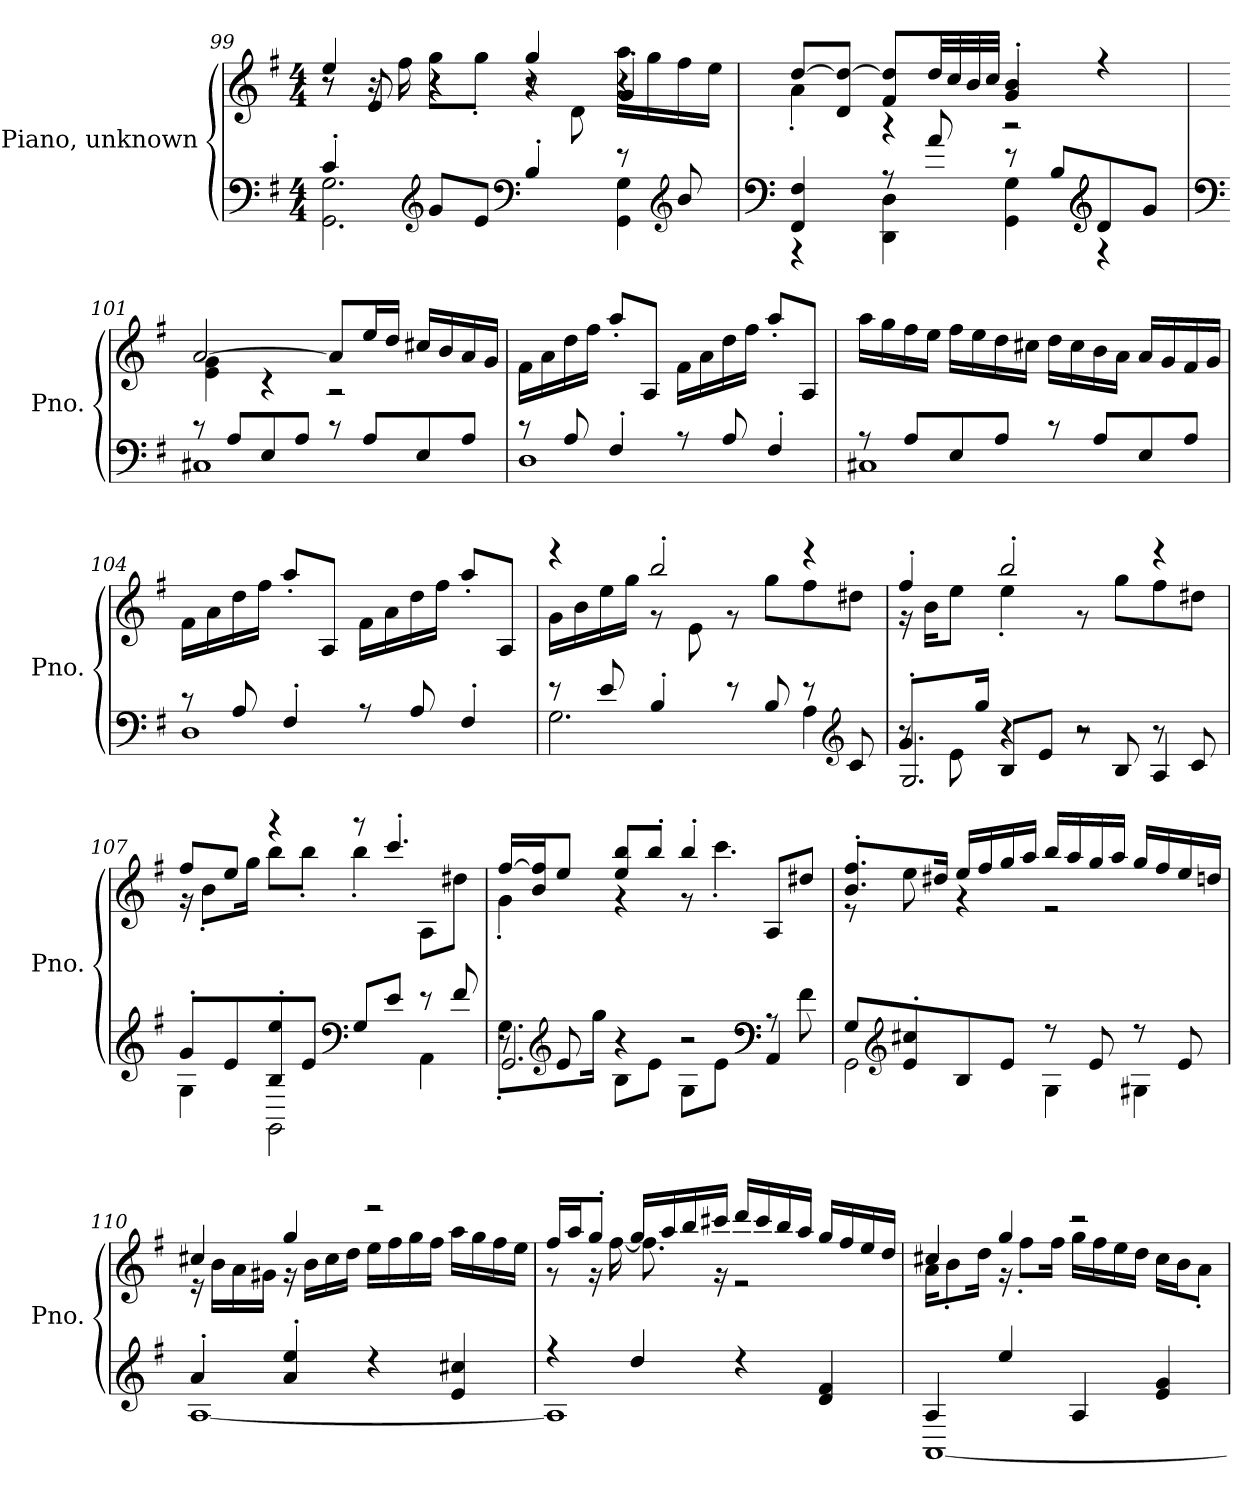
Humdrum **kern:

**kern	**kern
*part1	*part1
*staff2	*staff1
*I"Piano, unknown	*
*I'Pno.	*
*clefF4	*clefG2
*k[f#]	*k[f#]
*M4/4	*M4/4
=99	=99
*^	*^
*	*	*	*^
4c'/	2.GG\ 2.G\	4ee/	8r	8r
.	.	.	16r	8e/
.	.	.	16ff#\	.
*clefG2	*	*	*	*
8g/L	.	4r	8gg\L	4r
8e/J	.	.	8gg'\J	.
*clefF4	*	*	*	*
4B'/	.	4gg/	8r	4r
.	.	.	8d\	.
8r	4GG\ 4G\	4r	16aa\LL	4g'/
.	.	.	16gg\	.
*clefG2	*	*	*	*
8b/	.	.	16ff#\	.
.	.	.	16ee\JJ	.
*	*	*v	*v	*v
=100	=100	=100
*clefF4	*	*
*	*	*^
4FF#/ 4F#/	4r	[8dd/L	4a'\
.	.	8d/ 8dd/_J	.
8r	4DD\ 4D\	8f#/ 8dd/]L	4r
8a/	.	32dd/LL	.
.	.	32cc/	.
.	.	32b/	.
.	.	32cc/JJJ	.
8r	4GG\ 4G\	4g/' 4b/'	2r
8B/L	.	.	.
*clefG2	*	*	*
8d/	4r	4r	.
8g/J	.	.	.
!!LO:LB:g=z	!!
=101	=101	=101	=101
*clefF4	*	*	*
8r	1C#X	[2a/	4e\ 4g\
8A/L	.	.	.
8E/	.	.	4r
8A/J	.	.	.
8r	.	8a/L]	2r
8A/L	.	16ee/L	.
.	.	16dd/JJ	.
8E/	.	16cc#X/LL	.
.	.	16b/	.
8A/J	.	16a/	.
.	.	16g/JJ	.
*	*	*v	*v
=102	=102	=102
8r	1D	16f#\LL
.	.	16a\
8A/	.	16dd\
.	.	16ff#\JJ
4F#'/	.	8aa'/L
.	.	8A/J
8r	.	16f#\LL
.	.	16a\
8A/	.	16dd\
.	.	16ff#\JJ
4F#'/	.	8aa'/L
.	.	8A/J
=103	=103	=103
8r	1C#X	16aa\LL
.	.	16gg\
8A/L	.	16ff#\
.	.	16ee\JJ
8E/	.	16ff#\LL
.	.	16ee\
8A/J	.	16dd\
.	.	16cc#X\JJ
8r	.	16dd\LL
.	.	16cc#\
8A/L	.	16b\
.	.	16a\JJ
8E/	.	16a/LL
.	.	16g/
8A/J	.	16f#/
.	.	16g/JJ
!!LO:LB:g=z
=104	=104	=104
8r	1D	16f#\LL
.	.	16a\
8A/	.	16dd\
.	.	16ff#\JJ
4F#'/	.	8aa'/L
.	.	8A/J
8r	.	16f#\LL
.	.	16a\
8A/	.	16dd\
.	.	16ff#\JJ
4F#'/	.	8aa'/L
.	.	8A/J
=105	=105	=105
*	*	*^
8r	2.G\	4r	16g\LL
.	.	.	16b\
8e/	.	.	16ee\
.	.	.	16gg\JJ
4B'/	.	2bb'/	8r
.	.	.	8e\
8r	.	.	8r
8B/	.	.	8gg\L
8r	4A\	4r	8ff#\
*clefG2	*	*	*
8c/	.	.	8dd#X\J
=106	=106	=106	=106
*	*^	*	*
8.g'/L	8r	2.G/	4ff#'/	16r
.	.	.	.	16b\KL
.	8e\	.	.	8ee\J
16gg/Jk	.	.	.	.
8B/L	4r	.	2bb'/	4ee'\
8e/J	.	.	.	.
8r	2r	.	.	8r
8B/	.	.	.	8gg\L
8r	.	4A/	4r	8ff#\
8c/	.	.	.	8dd#X\J
*	*v	*v	*	*
!!LO:LB:g=z	!!
=107	=107	=107	=107
8g'/L	4G\	8ff#/L	16r
.	.	.	8b'\L
8e/	.	8ee/J	.
.	.	.	16gg\Jk
8B/' 8ee/'	2GG\	4r	8bb\L
8e/J	.	.	8bb'\J
*clefF4	*	*	*
8G/L	.	8r	4bb'\
8e/J	.	4.ccc'/	.
8r	4AA\	.	8A\L
8f#/	.	.	8dd#X\J
=108	=108	=108	=108
*	*^	*	*
8r	8.G'\L	2.GG/	[16ff#/LL	4g'\
.	.	.	16b/ 16ff#/]J	.
*clefG2	*	*	*	*
8e/	.	.	8ee/J	.
.	16gg\Jk	.	.	.
4r	8B\L	.	8ee/ 8bb/L	4r
.	8e\J	.	8bb'/J	.
2r	8G\L	.	4bb'/	8r
.	8e\J	.	.	4.ccc'\
*clefF4	*	*	*	*
.	8r	4AA/	8A/L	.
.	8f#\	.	8dd#X/J	.
*	*v	*v	*	*
!!LO:LB:g=z	!!
=109	=109	=109	=109
8G/L	2GG\	8.b/' 8.ff#/'L	8r
*clefG2	*	*	*
8e/' 8cc#X/'	.	.	8ee\
.	.	16dd#X/Jk	.
8B/	.	16ee/LL	4r
.	.	16ff#/	.
8e/J	.	16gg/	.
.	.	16aa/JJ	.
8r	4G\	16bb/LL	2r
.	.	16aa/	.
8e/	.	16gg/	.
.	.	16aa/JJ	.
8r	4G#X\	16gg/LL	.
.	.	16ff#/	.
8e/	.	16ee/	.
.	.	16ddn/JJ	.
=110	=110	=110	=110
4a'/	[1A	4cc#X/	16r
.	.	.	16b\LL
.	.	.	16a\
.	.	.	16g#X\JJ
4a/' 4ee/'	.	4gg/	16r
.	.	.	16b\LL
.	.	.	16cc#\
.	.	.	16dd\JJ
4r	.	2r	16ee\LL
.	.	.	16ff#\
.	.	.	16gg\
.	.	.	16ff#\JJ
4e/ 4cc#X/	.	.	16aa\LL
.	.	.	16gg\
.	.	.	16ff#\
.	.	.	16ee\JJ
!!LO:LB:g=z	!!
=111	=111	=111	=111
4r	1A]	16ff#/LL	8r
.	.	16aa/J	.
.	.	8gg'/J	16r
.	.	.	[16ff#\
4dd/	.	16gg/LL	8.ff#\]
.	.	16aa/	.
.	.	16bb/	.
.	.	16ccc#X/JJ	16r
4r	.	16ddd/LL	2r
.	.	16ccc#/	.
.	.	16bb/	.
.	.	16aa/JJ	.
4d/ 4f#/	.	16gg/LL	.
.	.	16ff#/	.
.	.	16ee/	.
.	.	16dd/JJ	.
=112	=112	=112	=112
4A/	[1AA	4cc#X/	16a\KL
.	.	.	8b'\
.	.	.	16dd\Jk
4ee/	.	4gg/	16r
.	.	.	8ff#'\L
.	.	.	16ff#\Jk
4A/	.	2r	16gg\LL
.	.	.	16ff#\
.	.	.	16ee\
.	.	.	16dd\JJ
4e/ 4g/	.	.	16cc#\LL
.	.	.	16b\J
.	.	.	8a'\J
*v	*v	*	*
*	*v	*v
=	=
*-	*-
